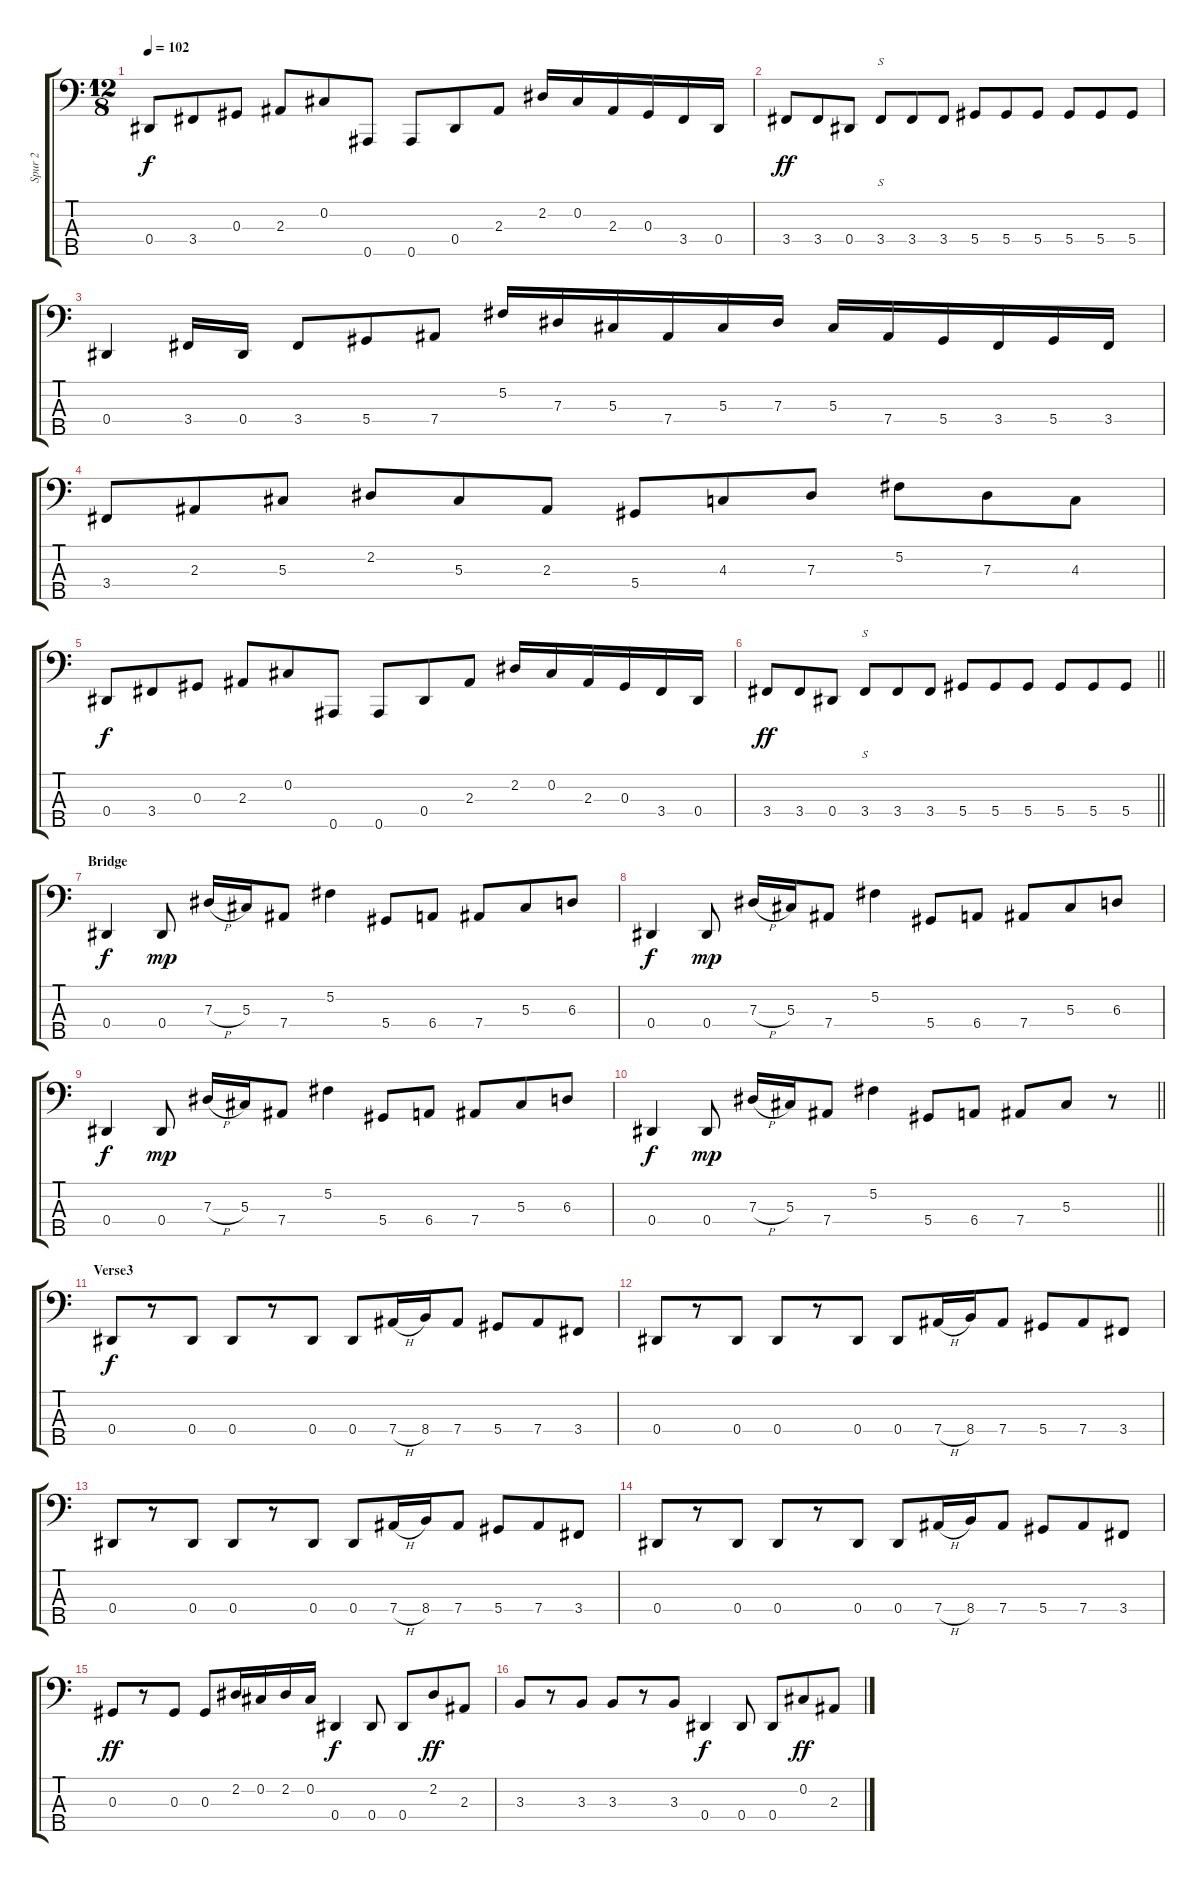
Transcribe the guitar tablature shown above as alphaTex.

\track ("Spur 2" "Spur 2") {instrument electricbasspick}
\staff {score tabs}
\tuning (Gb2 Db2 Ab1 Eb1 Bb0) {hide}
\ts (12 8)
\tempo 102
\clef f4
\ks c
0.4.8{dy f} 3.4.8 0.3.8 2.3.8 0.2.8 0.5.8 0.5.8 0.4.8 2.3.8 2.2.16 0.2.16 2.3.16 0.3.16 3.4.16 0.4.16 |
3.4.8{dy ff} 3.4.8 0.4.8 3.4.8{s} 3.4.8 3.4.8 5.4.8 5.4.8 5.4.8 5.4.8 5.4.8 5.4.8 |
0.4.4 3.4.16 0.4.16 3.4.8 5.4.8 7.4.8 5.2.16 7.3.16 5.3.16 7.4.16 5.3.16 7.3.16 5.3.16 7.4.16 5.4.16 3.4.16 5.4.16 3.4.16 |
3.4.8 2.3.8 5.3.8 2.2.8 5.3.8 2.3.8 5.4.8 4.3.8 7.3.8 5.2.8 7.3.8 4.3.8 |
0.4.8{dy f} 3.4.8 0.3.8 2.3.8 0.2.8 0.5.8 0.5.8 0.4.8 2.3.8 2.2.16 0.2.16 2.3.16 0.3.16 3.4.16 0.4.16 |
\barLineRight lightlight
3.4.8{dy ff} 3.4.8 0.4.8 3.4.8{s} 3.4.8 3.4.8 5.4.8 5.4.8 5.4.8 5.4.8 5.4.8 5.4.8 |
\section ("" "Bridge")
0.4.4{dy f} 0.4.8{dy mp} 7.3{h}.16 5.3.16 7.4.8 5.2.4 5.4.8 6.4.8 7.4.8 5.3.8 6.3.8 |
0.4.4{dy f} 0.4.8{dy mp} 7.3{h}.16 5.3.16 7.4.8 5.2.4 5.4.8 6.4.8 7.4.8 5.3.8 6.3.8 |
0.4.4{dy f} 0.4.8{dy mp} 7.3{h}.16 5.3.16 7.4.8 5.2.4 5.4.8 6.4.8 7.4.8 5.3.8 6.3.8 |
\barLineRight lightlight
0.4.4{dy f} 0.4.8{dy mp} 7.3{h}.16 5.3.16 7.4.8 5.2.4 5.4.8 6.4.8 7.4.8 5.3.8 r.8 |
\section ("" "Verse3")
0.4.8{dy f} r.8 0.4.8 0.4.8 r.8 0.4.8 0.4.8 7.4{h}.16 8.4.16 7.4.8 5.4.8 7.4.8 3.4.8 |
0.4.8 r.8 0.4.8 0.4.8 r.8 0.4.8 0.4.8 7.4{h}.16 8.4.16 7.4.8 5.4.8 7.4.8 3.4.8 |
0.4.8 r.8 0.4.8 0.4.8 r.8 0.4.8 0.4.8 7.4{h}.16 8.4.16 7.4.8 5.4.8 7.4.8 3.4.8 |
0.4.8 r.8 0.4.8 0.4.8 r.8 0.4.8 0.4.8 7.4{h}.16 8.4.16 7.4.8 5.4.8 7.4.8 3.4.8 |
0.3.8{dy ff} r.8 0.3.8 0.3.8 2.2.16 0.2.16 2.2.16 0.2.16 0.4.4{dy f} 0.4.8 0.4.8 2.2.8{dy ff} 2.3.8 |
3.3.8 r.8 3.3.8 3.3.8 r.8 3.3.8 0.4.4{dy f} 0.4.8 0.4.8 0.2.8{dy ff} 2.3.8
